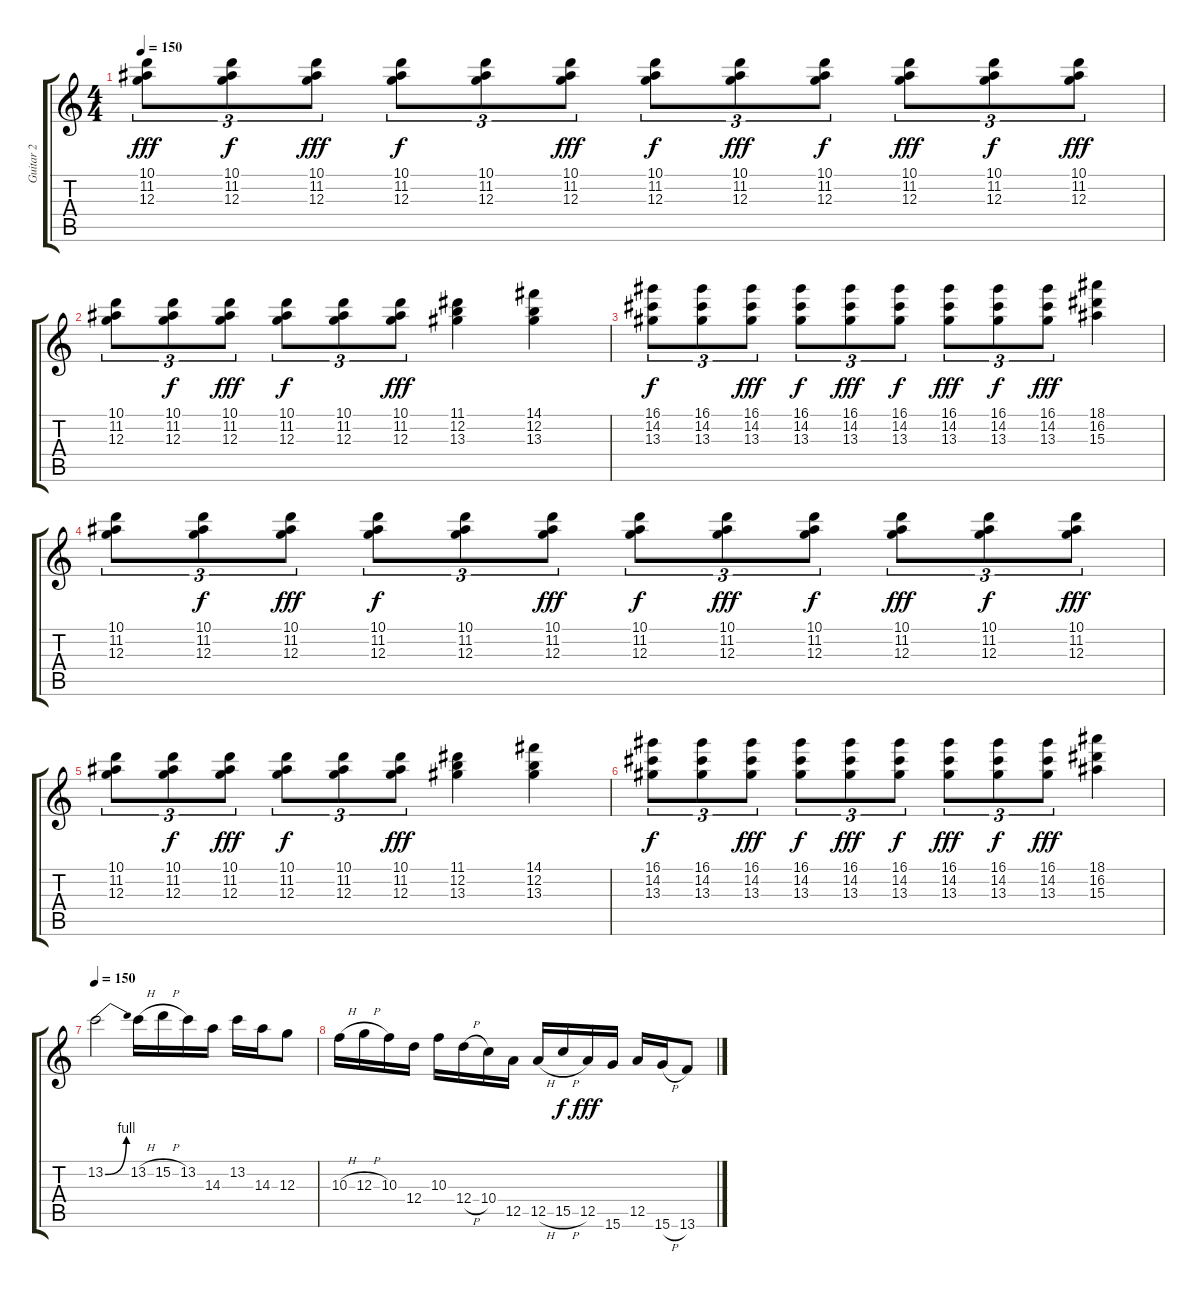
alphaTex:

\track ("Guitar 2" "Guitar 2") {instrument distortionguitar}
\staff {score tabs}
\tuning (E4 B3 G3 D3 A2 E2) {hide}
\ts (4 4)
\tempo 150
\clef g2
\ks c
(10.1 11.2 12.3).8{tu (3 2) dy fff} (10.1 11.2 12.3).8{tu (3 2) dy f} (10.1 11.2 12.3).8{tu (3 2) dy fff} (10.1 11.2 12.3).8{tu (3 2) dy f} (10.1 11.2 12.3).8{tu (3 2)} (10.1 11.2 12.3).8{tu (3 2) dy fff} (10.1 11.2 12.3).8{tu (3 2) dy f} (10.1 11.2 12.3).8{tu (3 2) dy fff} (10.1 11.2 12.3).8{tu (3 2) dy f} (10.1 11.2 12.3).8{tu (3 2) dy fff} (10.1 11.2 12.3).8{tu (3 2) dy f} (10.1 11.2 12.3).8{tu (3 2) dy fff} |
(10.1 11.2 12.3).8{tu (3 2)} (10.1 11.2 12.3).8{tu (3 2) dy f} (10.1 11.2 12.3).8{tu (3 2) dy fff} (10.1 11.2 12.3).8{tu (3 2) dy f} (10.1 11.2 12.3).8{tu (3 2)} (10.1 11.2 12.3).8{tu (3 2) dy fff} (11.1 12.2 13.3).4 (14.1 12.2 13.3).4 |
(16.1 14.2 13.3).8{tu (3 2) dy f} (16.1 14.2 13.3).8{tu (3 2)} (16.1 14.2 13.3).8{tu (3 2) dy fff} (16.1 14.2 13.3).8{tu (3 2) dy f} (16.1 14.2 13.3).8{tu (3 2) dy fff} (16.1 14.2 13.3).8{tu (3 2) dy f} (16.1 14.2 13.3).8{tu (3 2) dy fff} (16.1 14.2 13.3).8{tu (3 2) dy f} (16.1 14.2 13.3).8{tu (3 2) dy fff} (18.1 16.2 15.3).4 |
(10.1 11.2 12.3).8{tu (3 2)} (10.1 11.2 12.3).8{tu (3 2) dy f} (10.1 11.2 12.3).8{tu (3 2) dy fff} (10.1 11.2 12.3).8{tu (3 2) dy f} (10.1 11.2 12.3).8{tu (3 2)} (10.1 11.2 12.3).8{tu (3 2) dy fff} (10.1 11.2 12.3).8{tu (3 2) dy f} (10.1 11.2 12.3).8{tu (3 2) dy fff} (10.1 11.2 12.3).8{tu (3 2) dy f} (10.1 11.2 12.3).8{tu (3 2) dy fff} (10.1 11.2 12.3).8{tu (3 2) dy f} (10.1 11.2 12.3).8{tu (3 2) dy fff} |
(10.1 11.2 12.3).8{tu (3 2)} (10.1 11.2 12.3).8{tu (3 2) dy f} (10.1 11.2 12.3).8{tu (3 2) dy fff} (10.1 11.2 12.3).8{tu (3 2) dy f} (10.1 11.2 12.3).8{tu (3 2)} (10.1 11.2 12.3).8{tu (3 2) dy fff} (11.1 12.2 13.3).4 (14.1 12.2 13.3).4 |
(16.1 14.2 13.3).8{tu (3 2) dy f} (16.1 14.2 13.3).8{tu (3 2)} (16.1 14.2 13.3).8{tu (3 2) dy fff} (16.1 14.2 13.3).8{tu (3 2) dy f} (16.1 14.2 13.3).8{tu (3 2) dy fff} (16.1 14.2 13.3).8{tu (3 2) dy f} (16.1 14.2 13.3).8{tu (3 2) dy fff} (16.1 14.2 13.3).8{tu (3 2) dy f} (16.1 14.2 13.3).8{tu (3 2) dy fff} (18.1 16.2 15.3).4 |
\tempo 150
13.2{be (bend 0 0 60 4)}.2 13.2{h}.16 15.2{h}.16 13.2.16 14.3.16 13.2.16 14.3.16 12.3.8 |
10.3{h}.16 12.3{h}.16 10.3.16 12.4.16 10.3.16 12.4{h}.16 10.4.16 12.5.16 12.5{h}.16 15.5{h}.16{dy f} 12.5.16{dy fff} 15.6.16 12.5.16 15.6{h}.16 13.6.8
